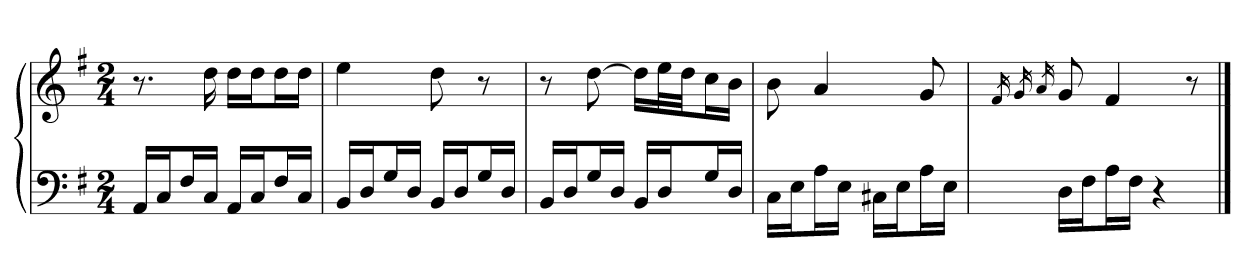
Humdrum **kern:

**kern	**kern
*part1	*part1
*staff2	*staff1
*clefF4	*clefG2
*k[f#]	*k[f#]
*M2/4	*M2/4
=	=
16AA/LL	8.r
16C/J	.
16F#/L	.
16C/JJ	16dd
16AA/LL	16dd\LL
16C/J	16dd\J
16F#/L	16dd\L
16C/JJ	16dd\JJ
=2	=2
16BB/LL	4ee
16D/J	.
16G/L	.
16D/JJ	.
16BB/LL	8dd
16D/J	.
16G/L	8r
16D/JJ	.
=3	=3
16BB/LL	8r
16D/J	.
16G/L	[8dd
16D/JJ	.
16BB/LL	16dd\LL]
16D/J	32ee\L
.	32dd\JJ
16G/L	16cc\L
16D/JJ	16b\JJ
=4	=4
16C\LL	8b
16E\J	.
16A\L	4a
16E\JJ	.
16C#X\LL	.
16E\J	.
16A\L	8g
16E\JJ	.
=5	=5
.	16qf#
.	16qg
.	16qa
16D\LL	8g
16F#\J	.
16A\L	4f#
16F#\JJ	.
4r	.
.	8r
==	==
*-	*-
